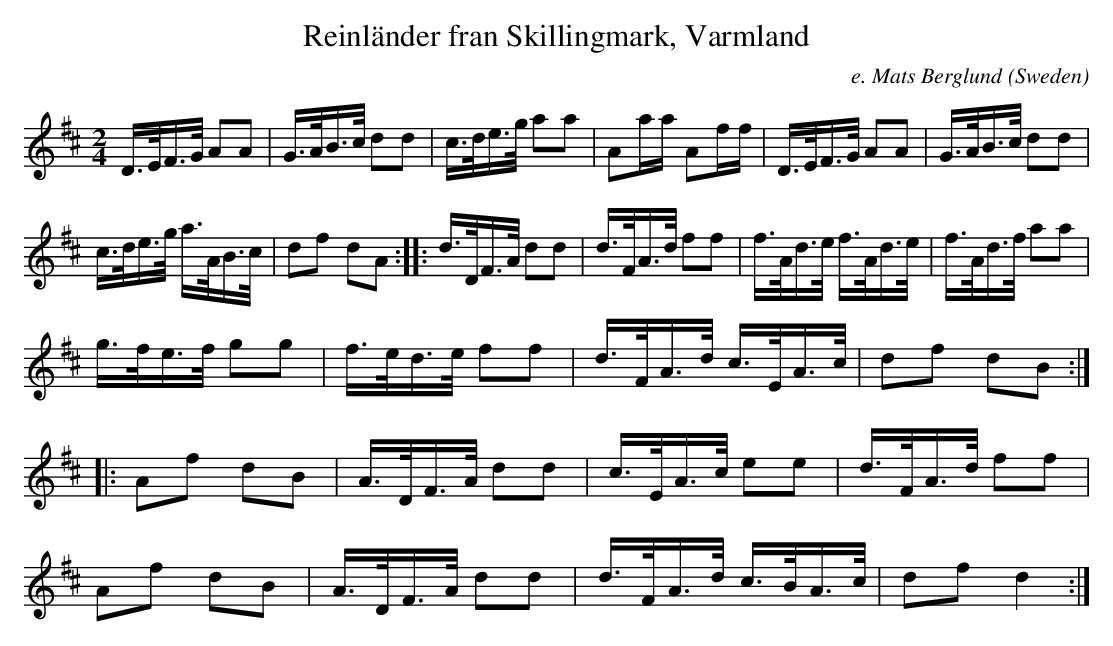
X:1
T:Reinländer fran Skillingmark, Varmland
C:e. Mats Berglund
L:1/16
M:2/4
O:Sweden
K:D major
D>EF>G A2A2 | G>AB>c d2d2 | \
c>de>g a2a2 | A2aa A2ff |\
D>EF>G A2A2 | G>AB>c d2d2 |
c>de>g a>AB>c | d2f2 d2A2 ::\
d>DF>A d2d2   | d>FA>d f2f2 | \
f>Ad>e f>Ad>e | f>Ad>f a2a2 |
g>fe>f g2g2   | f>ed>e f2f2 | \
d>FA>d c>EA>c | d2f2 d2B2  ::
A2f2 d2B2   | A>DF>A d2d2 | c>EA>c e2e2 | d>FA>d f2f2 |
A2f2 d2B2   | A>DF>A d2d2 | d>FA>d c>BA>c | d2f2 d4:|
